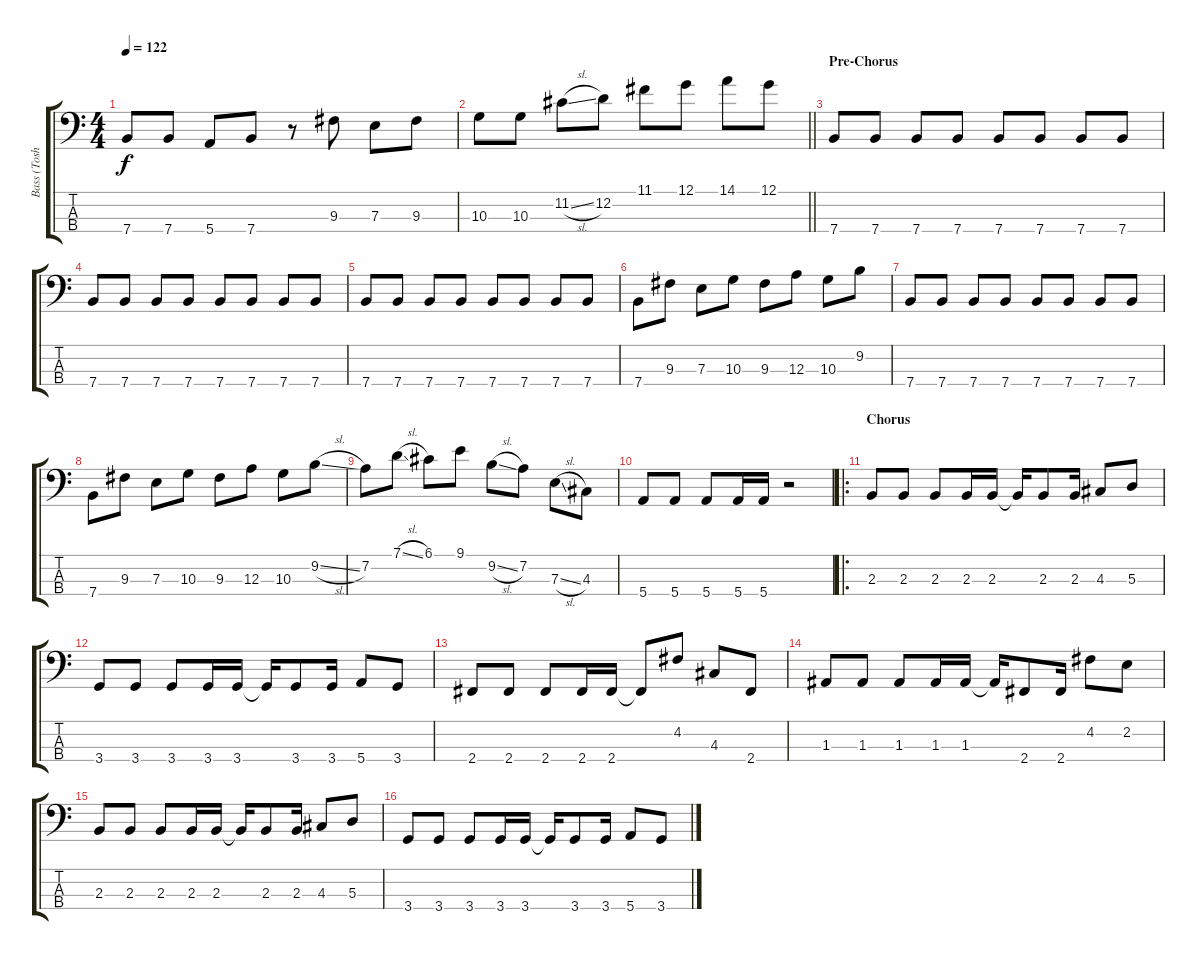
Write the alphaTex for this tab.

\track ("Bass (Toshiya)" "Bass (Tosh") {instrument electricbassfinger}
\staff {score tabs}
\tuning (G2 D2 A1 E1) {hide}
\ts (4 4)
\tempo 122
\clef f4
\ks c
7.4.8{dy f} 7.4.8 5.4.8 7.4.8 r.8 9.3.8 7.3.8 9.3.8 |
\barLineRight lightlight
10.3.8 10.3.8 11.2{sl}.8 12.2.8 11.1.8 12.1.8 14.1.8 12.1.8 |
\section ("" "Pre-Chorus")
7.4.8 7.4.8 7.4.8 7.4.8 7.4.8 7.4.8 7.4.8 7.4.8 |
7.4.8 7.4.8 7.4.8 7.4.8 7.4.8 7.4.8 7.4.8 7.4.8 |
7.4.8 7.4.8 7.4.8 7.4.8 7.4.8 7.4.8 7.4.8 7.4.8 |
7.4.8 9.3.8 7.3.8 10.3.8 9.3.8 12.3.8 10.3.8 9.2.8 |
7.4.8 7.4.8 7.4.8 7.4.8 7.4.8 7.4.8 7.4.8 7.4.8 |
7.4.8 9.3.8 7.3.8 10.3.8 9.3.8 12.3.8 10.3.8 9.2{sl}.8 |
7.2.8 7.1{sl}.8 6.1.8 9.1.8 9.2{sl}.8 7.2.8 7.3{sl}.8 4.3.8 |
5.4.8 5.4.8 5.4.8 5.4.16 5.4.16 r.2 |
\ro
\section ("" "Chorus")
2.3.8 2.3.8 2.3.8 2.3.16 2.3.16 2.3{t}.16 2.3.8 2.3.16 4.3.8 5.3.8 |
3.4.8 3.4.8 3.4.8 3.4.16 3.4.16 3.4{t}.16 3.4.8 3.4.16 5.4.8 3.4.8 |
2.4.8 2.4.8 2.4.8 2.4.16 2.4.16 2.4{t}.8 4.2.8 4.3.8 2.4.8 |
1.3.8 1.3.8 1.3.8 1.3.16 1.3.16 1.3{t}.16 2.4.8 2.4.16 4.2.8 2.2.8 |
2.3.8 2.3.8 2.3.8 2.3.16 2.3.16 2.3{t}.16 2.3.8 2.3.16 4.3.8 5.3.8 |
3.4.8 3.4.8 3.4.8 3.4.16 3.4.16 3.4{t}.16 3.4.8 3.4.16 5.4.8 3.4.8
